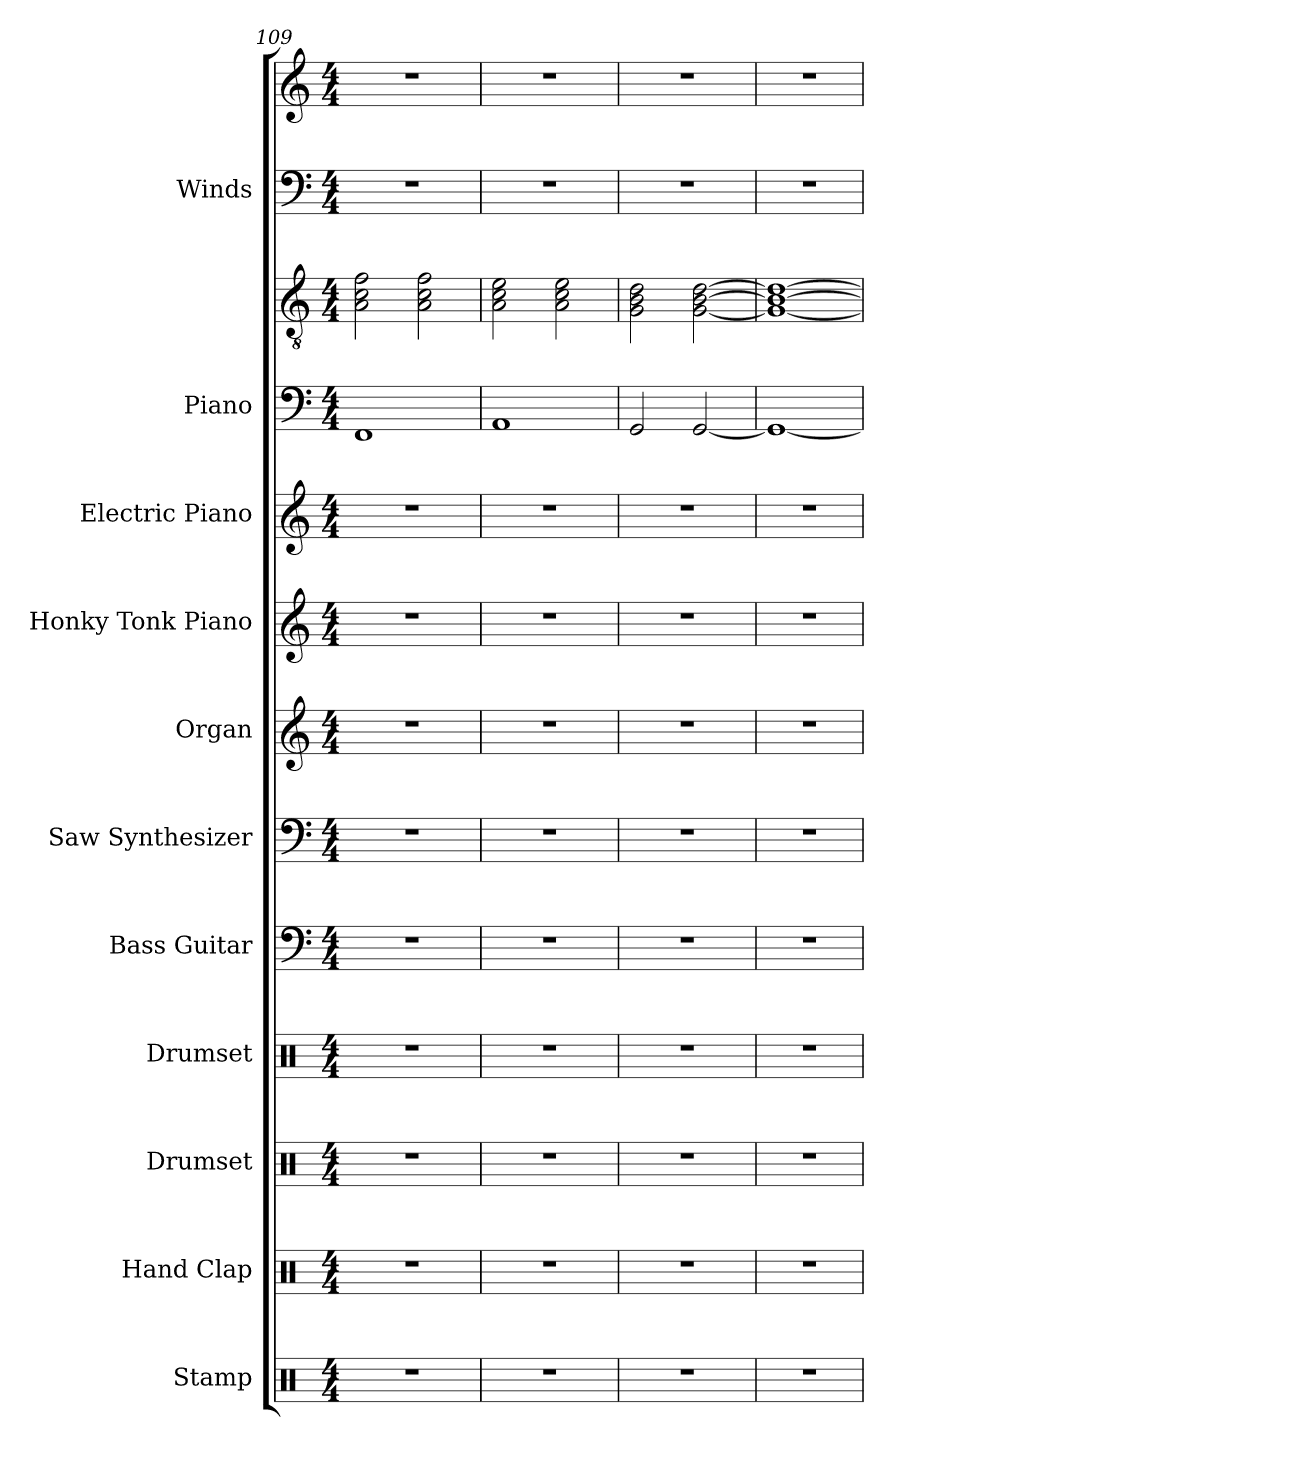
**kern	**kern	**kern	**kern	**kern	**kern	**kern	**kern	**kern	**kern	**kern	**kern	**kern
*part11	*part10	*part9	*part8	*part7	*part6	*part5	*part4	*part3	*part2	*part2	*part1	*part1
*staff13	*staff12	*staff11	*staff10	*staff9	*staff8	*staff7	*staff6	*staff5	*staff4	*staff3	*staff2	*staff1
*I"Stamp	*I"Hand Clap	*I"Drumset	*I"Drumset	*I"Bass Guitar	*I"Saw Synthesizer	*I"Organ	*I"Honky Tonk Piano	*I"Electric Piano	*I"Piano	*	*I"Winds	*
*I'Sta.	*I'Hd. Clp.	*I'D. Set	*I'D. Set	*I'B. Guit.	*I'Synth.	*I'Org.	*I'Hnk. Pno.	*I'El. Pno.	*I'Pno.	*	*I'W.	*
*clefX	*clefX	*clefX	*clefX	*clefF4	*clefF4	*clefG2	*clefG2	*clefG2	*clefF4	*clefGv2	*clefF4	*clefG2
*	*	*	*	*ITrd7c12	*	*	*	*	*	*	*	*
*k[]	*k[]	*k[]	*k[]	*k[]	*k[]	*k[]	*k[]	*k[]	*k[]	*k[]	*k[]	*k[]
*M4/4	*M4/4	*M4/4	*M4/4	*M4/4	*M4/4	*M4/4	*M4/4	*M4/4	*M4/4	*M4/4	*M4/4	*M4/4
=109	=109	=109	=109	=109	=109	=109	=109	=109	=109	=109	=109	=109
1r	1r	1r	1r	1r	1r	1r	1r	1r	1FF	2A\ 2c\ 2f\	1r	1r
.	.	.	.	.	.	.	.	.	.	2A\ 2c\ 2f\	.	.
=110	=110	=110	=110	=110	=110	=110	=110	=110	=110	=110	=110	=110
1r	1r	1r	1r	1r	1r	1r	1r	1r	1AA	2A\ 2c\ 2e\	1r	1r
.	.	.	.	.	.	.	.	.	.	2A\ 2c\ 2e\	.	.
!!LO:PB:g=z
=111	=111	=111	=111	=111	=111	=111	=111	=111	=111	=111	=111	=111
1r	1r	1r	1r	1r	1r	1r	1r	1r	2GG/	2G\ 2B\ 2d\	1r	1r
.	.	.	.	.	.	.	.	.	[2GG/	[2G\ [2B\ [2d\	.	.
=112	=112	=112	=112	=112	=112	=112	=112	=112	=112	=112	=112	=112
1r	1r	1r	1r	1r	1r	1r	1r	1r	1GG_	1G_ 1B_ 1d_	1r	1r
=	=	=	=	=	=	=	=	=	=	=	=	=
*-	*-	*-	*-	*-	*-	*-	*-	*-	*-	*-	*-	*-
